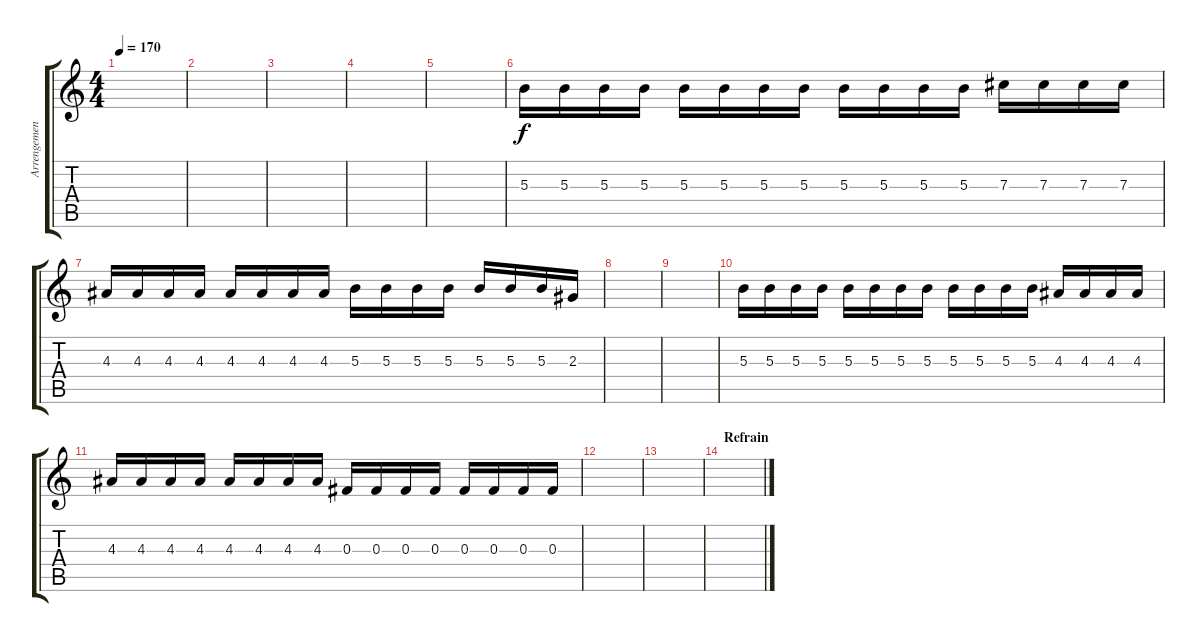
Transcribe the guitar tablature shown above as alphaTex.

\track ("Arrengement" "Arrengemen") {instrument distortionguitar}
\staff {score tabs}
\tuning (Eb4 Bb3 Gb3 Db3 Ab2 Eb2) {hide}
\ts (4 4)
\tempo 170
\clef g2
\ks c
|
|
|
|
|
5.3.16 5.3.16 5.3.16 5.3.16 5.3.16 5.3.16 5.3.16 5.3.16 5.3.16 5.3.16 5.3.16 5.3.16 7.3.16 7.3.16 7.3.16 7.3.16 |
4.3.16 4.3.16 4.3.16 4.3.16 4.3.16 4.3.16 4.3.16 4.3.16 5.3.16 5.3.16 5.3.16 5.3.16 5.3.16 5.3.16 5.3.16 2.3.16 |
|
|
5.3.16 5.3.16 5.3.16 5.3.16 5.3.16 5.3.16 5.3.16 5.3.16 5.3.16 5.3.16 5.3.16 5.3.16 4.3.16 4.3.16 4.3.16 4.3.16 |
4.3.16 4.3.16 4.3.16 4.3.16 4.3.16 4.3.16 4.3.16 4.3.16 0.3.16 0.3.16 0.3.16 0.3.16 0.3.16 0.3.16 0.3.16 0.3.16 |
|
|
\section ("" "Refrain")
